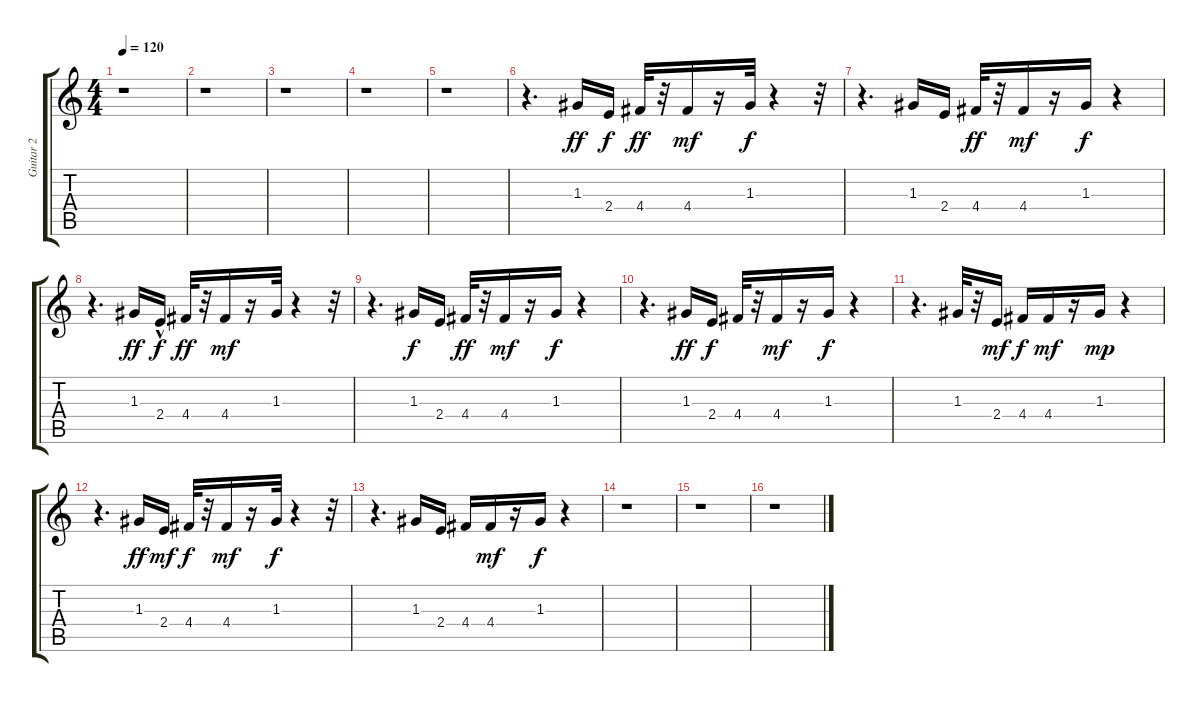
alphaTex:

\track ("Guitar 2" "Guitar 2") {instrument electricguitarmuted}
\staff {score tabs}
\tuning (E4 B3 G3 D3 A2 E2) {hide}
\ts (4 4)
\tempo 120
\clef g2
\ks c
r.1{dy mf} |
r.1 |
r.1 |
r.1 |
r.1 |
r.4{d} 1.3.16{dy ff} 2.4.16{dy f} 4.4.32{dy ff} r.32 4.4.16{dy mf} r.16 1.3.32{dy f} r.4 r.32 |
r.4{d} 1.3.16 2.4.16 4.4.32{dy ff} r.32 4.4.16{dy mf} r.16 1.3.16{dy f} r.4 |
r.4{d} 1.3.16{dy ff} 2.4{hac}.16{dy f} 4.4.32{dy ff} r.32 4.4.16{dy mf} r.16 1.3.32 r.4 r.32 |
r.4{d} 1.3.16{dy f} 2.4.16 4.4.32{dy ff} r.32 4.4.16{dy mf} r.16 1.3.16{dy f} r.4 |
r.4{d} 1.3.16{dy ff} 2.4.16{dy f} 4.4.32 r.32 4.4.16{dy mf} r.16 1.3.16{dy f} r.4 |
r.4{d} 1.3.32 r.32 2.4.16{dy mf} 4.4.16{dy f} 4.4.16{dy mf} r.16 1.3.16{dy mp} r.4 |
r.4{d} 1.3.16{dy ff} 2.4.16{dy mf} 4.4.32{dy f} r.32 4.4.16{dy mf} r.16 1.3.32{dy f} r.4 r.32 |
r.4{d} 1.3.16 2.4.16 4.4.16 4.4.16{dy mf} r.16 1.3.16{dy f} r.4 |
r.1 |
r.1 |
r.1
